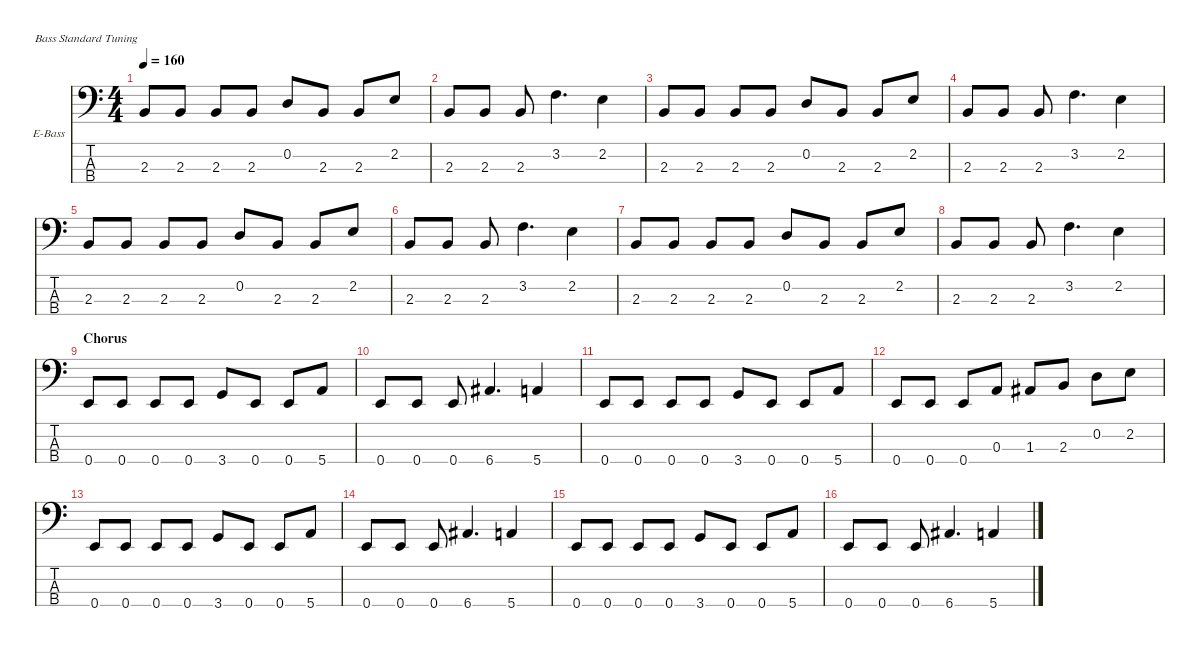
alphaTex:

\hideDynamics
\bracketExtendMode nobrackets
\firstSystemTrackNameOrientation horizontal
\otherSystemsTrackNameOrientation horizontal
\track ("Bass" "E-Bass") {instrument electricbassfinger}
\staff {score tabs}
\tuning (G2 D2 A1 E1)
\ts (4 4)
\tempo 160
\clef f4
\ks c
2.3.8{dy f beam Up} 2.3.8{beam Up} 2.3.8{beam Up} 2.3.8{beam Up} 0.2.8{beam Up} 2.3.8{beam Up} 2.3.8{beam Up} 2.2.8{beam Up} |
2.3.8{beam Up} 2.3.8{beam Up} 2.3.8{beam Up} 3.2.4{d beam Down} 2.2.4{beam Down} |
2.3.8{beam Up} 2.3.8{beam Up} 2.3.8{beam Up} 2.3.8{beam Up} 0.2.8{beam Up} 2.3.8{beam Up} 2.3.8{beam Up} 2.2.8{beam Up} |
2.3.8{beam Up} 2.3.8{beam Up} 2.3.8{beam Up} 3.2.4{d beam Down} 2.2.4{beam Down} |
2.3.8{beam Up} 2.3.8{beam Up} 2.3.8{beam Up} 2.3.8{beam Up} 0.2.8{beam Up} 2.3.8{beam Up} 2.3.8{beam Up} 2.2.8{beam Up} |
2.3.8{beam Up} 2.3.8{beam Up} 2.3.8{beam Up} 3.2.4{d beam Down} 2.2.4{beam Down} |
2.3.8{beam Up} 2.3.8{beam Up} 2.3.8{beam Up} 2.3.8{beam Up} 0.2.8{beam Up} 2.3.8{beam Up} 2.3.8{beam Up} 2.2.8{beam Up} |
2.3.8{beam Up} 2.3.8{beam Up} 2.3.8{beam Up} 3.2.4{d beam Down} 2.2.4{beam Down} |
\section ("" "Chorus")
0.4.8{beam Up} 0.4.8{beam Up} 0.4.8{beam Up} 0.4.8{beam Up} 3.4.8{beam Up} 0.4.8{beam Up} 0.4.8{beam Up} 5.4.8{beam Up} |
0.4.8{beam Up} 0.4.8{beam Up} 0.4.8{beam Up} 6.4{acc #}.4{d beam Up} 5.4.4{beam Up} |
0.4.8{beam Up} 0.4.8{beam Up} 0.4.8{beam Up} 0.4.8{beam Up} 3.4.8{beam Up} 0.4.8{beam Up} 0.4.8{beam Up} 5.4.8{beam Up} |
0.4.8{beam Up} 0.4.8{beam Up} 0.4.8{beam Up} 0.3.8{beam Up} 1.3{acc #}.8{beam Up} 2.3.8{beam Up} 0.2.8{beam Down} 2.2.8{beam Down} |
0.4.8{beam Up} 0.4.8{beam Up} 0.4.8{beam Up} 0.4.8{beam Up} 3.4.8{beam Up} 0.4.8{beam Up} 0.4.8{beam Up} 5.4.8{beam Up} |
0.4.8{beam Up} 0.4.8{beam Up} 0.4.8{beam Up} 6.4{acc #}.4{d beam Up} 5.4.4{beam Up} |
0.4.8{beam Up} 0.4.8{beam Up} 0.4.8{beam Up} 0.4.8{beam Up} 3.4.8{beam Up} 0.4.8{beam Up} 0.4.8{beam Up} 5.4.8{beam Up} |
0.4.8{beam Up} 0.4.8{beam Up} 0.4.8{beam Up} 6.4{acc #}.4{d beam Up} 5.4.4{beam Up}
